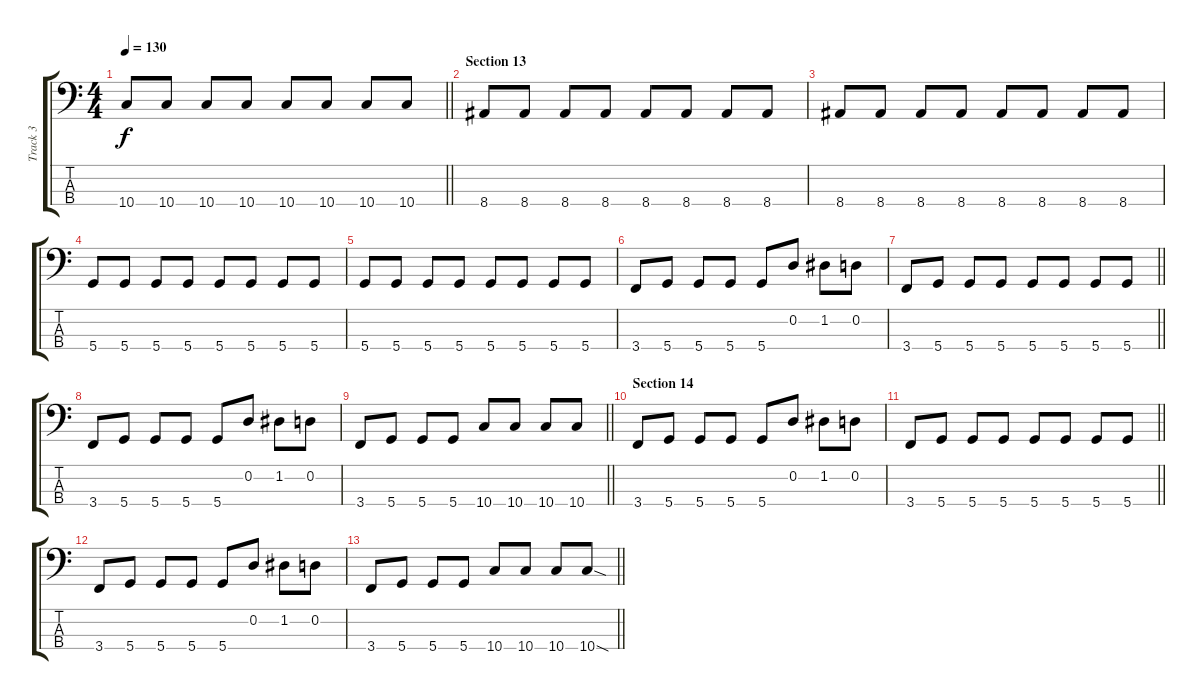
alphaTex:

\track ("Track 3" "Track 3") {instrument electricbassfinger}
\staff {score tabs}
\tuning (G2 D2 A1 D1) {hide}
\ts (4 4)
\tempo 130
\clef f4
\barLineRight lightlight
\ks c
10.4.8{dy f} 10.4.8 10.4.8 10.4.8 10.4.8 10.4.8 10.4.8 10.4.8 |
\section ("" "Section 13")
8.4.8 8.4.8 8.4.8 8.4.8 8.4.8 8.4.8 8.4.8 8.4.8 |
8.4.8 8.4.8 8.4.8 8.4.8 8.4.8 8.4.8 8.4.8 8.4.8 |
5.4.8 5.4.8 5.4.8 5.4.8 5.4.8 5.4.8 5.4.8 5.4.8 |
5.4.8 5.4.8 5.4.8 5.4.8 5.4.8 5.4.8 5.4.8 5.4.8 |
3.4.8 5.4.8 5.4.8 5.4.8 5.4.8 0.2.8 1.2.8 0.2.8 |
\barLineRight lightlight
3.4.8 5.4.8 5.4.8 5.4.8 5.4.8 5.4.8 5.4.8 5.4.8 |
3.4.8 5.4.8 5.4.8 5.4.8 5.4.8 0.2.8 1.2.8 0.2.8 |
\barLineRight lightlight
3.4.8 5.4.8 5.4.8 5.4.8 10.4.8 10.4.8 10.4.8 10.4.8 |
\section ("" "Section 14")
3.4.8 5.4.8 5.4.8 5.4.8 5.4.8 0.2.8 1.2.8 0.2.8 |
\barLineRight lightlight
3.4.8 5.4.8 5.4.8 5.4.8 5.4.8 5.4.8 5.4.8 5.4.8 |
3.4.8 5.4.8 5.4.8 5.4.8 5.4.8 0.2.8 1.2.8 0.2.8 |
\barLineRight lightlight
3.4.8 5.4.8 5.4.8 5.4.8 10.4.8 10.4.8 10.4.8 10.4{sod}.8
